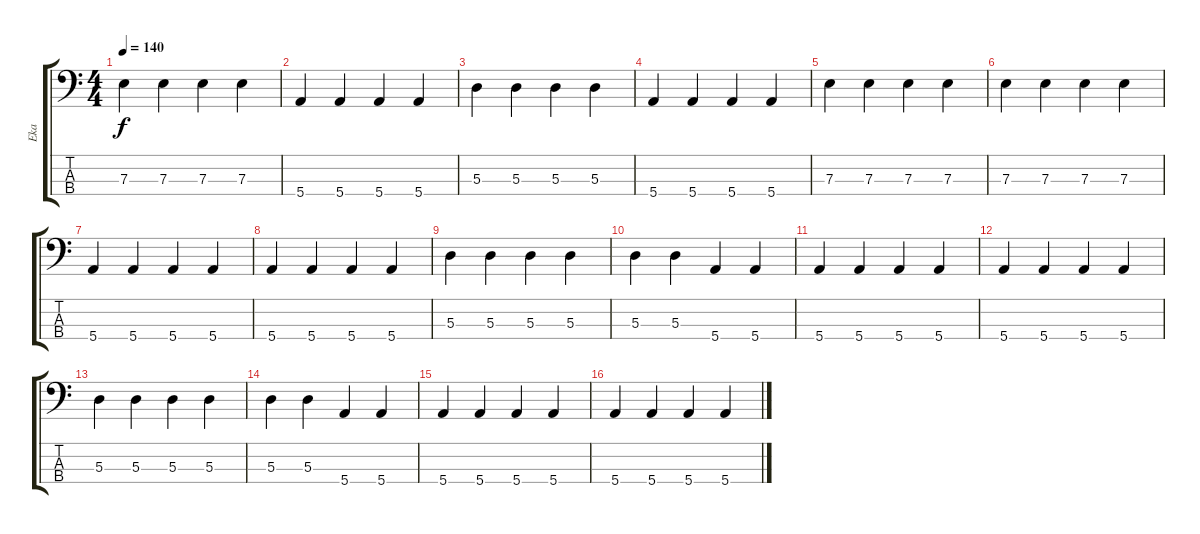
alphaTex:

\track ("Eka" "Eka") {instrument electricbasspick}
\staff {score tabs}
\tuning (G2 D2 A1 E1) {hide}
\ts (4 4)
\tempo 140
\clef f4
\ks c
7.3.4{dy f} 7.3.4 7.3.4 7.3.4 |
5.4.4 5.4.4 5.4.4 5.4.4 |
5.3.4 5.3.4 5.3.4 5.3.4 |
5.4.4 5.4.4 5.4.4 5.4.4 |
7.3.4 7.3.4 7.3.4 7.3.4 |
7.3.4 7.3.4 7.3.4 7.3.4 |
5.4.4 5.4.4 5.4.4 5.4.4 |
5.4.4 5.4.4 5.4.4 5.4.4 |
5.3.4 5.3.4 5.3.4 5.3.4 |
5.3.4 5.3.4 5.4.4 5.4.4 |
5.4.4 5.4.4 5.4.4 5.4.4 |
5.4.4 5.4.4 5.4.4 5.4.4 |
5.3.4 5.3.4 5.3.4 5.3.4 |
5.3.4 5.3.4 5.4.4 5.4.4 |
5.4.4 5.4.4 5.4.4 5.4.4 |
5.4.4 5.4.4 5.4.4 5.4.4
